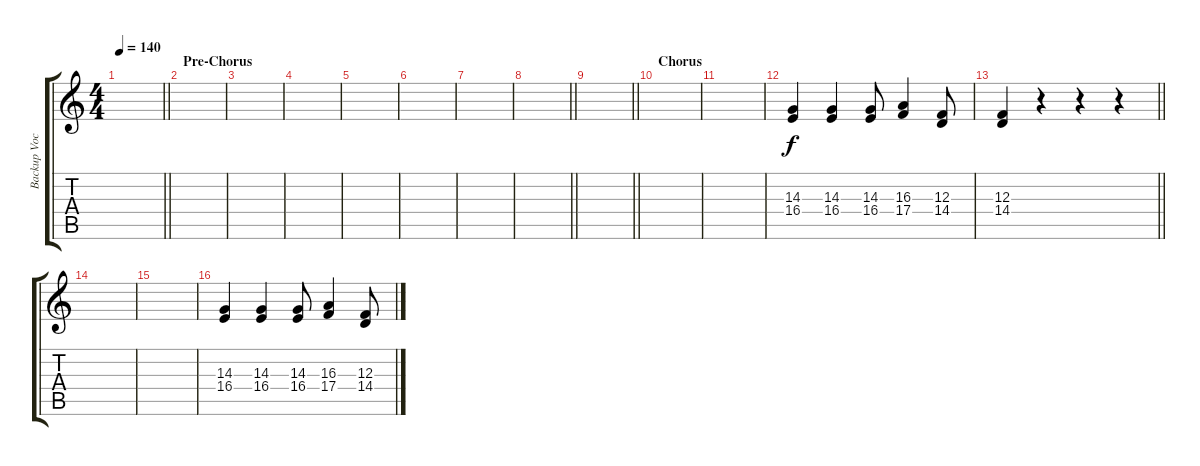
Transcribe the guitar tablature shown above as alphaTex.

\track ("Backup Vocals" "Backup Voc") {instrument flute}
\staff {score tabs}
\tuning (D4 A3 F3 C3 G2 D2) {hide}
\ts (4 4)
\tempo 140
\clef g2
\barLineRight lightlight
\ks c
|
\section ("" "Pre-Chorus")
|
|
|
|
|
|
\barLineRight lightlight
|
\barLineRight lightlight
|
\section ("" "Chorus")
|
|
(14.3 16.4).4 (14.3 16.4).4 (14.3 16.4).8 (16.3 17.4).4 (12.3 14.4).8 |
\barLineRight lightlight
(12.3 14.4).4 r.4 r.4 r.4 |
|
|
(14.3 16.4).4 (14.3 16.4).4 (14.3 16.4).8 (16.3 17.4).4 (12.3 14.4).8
